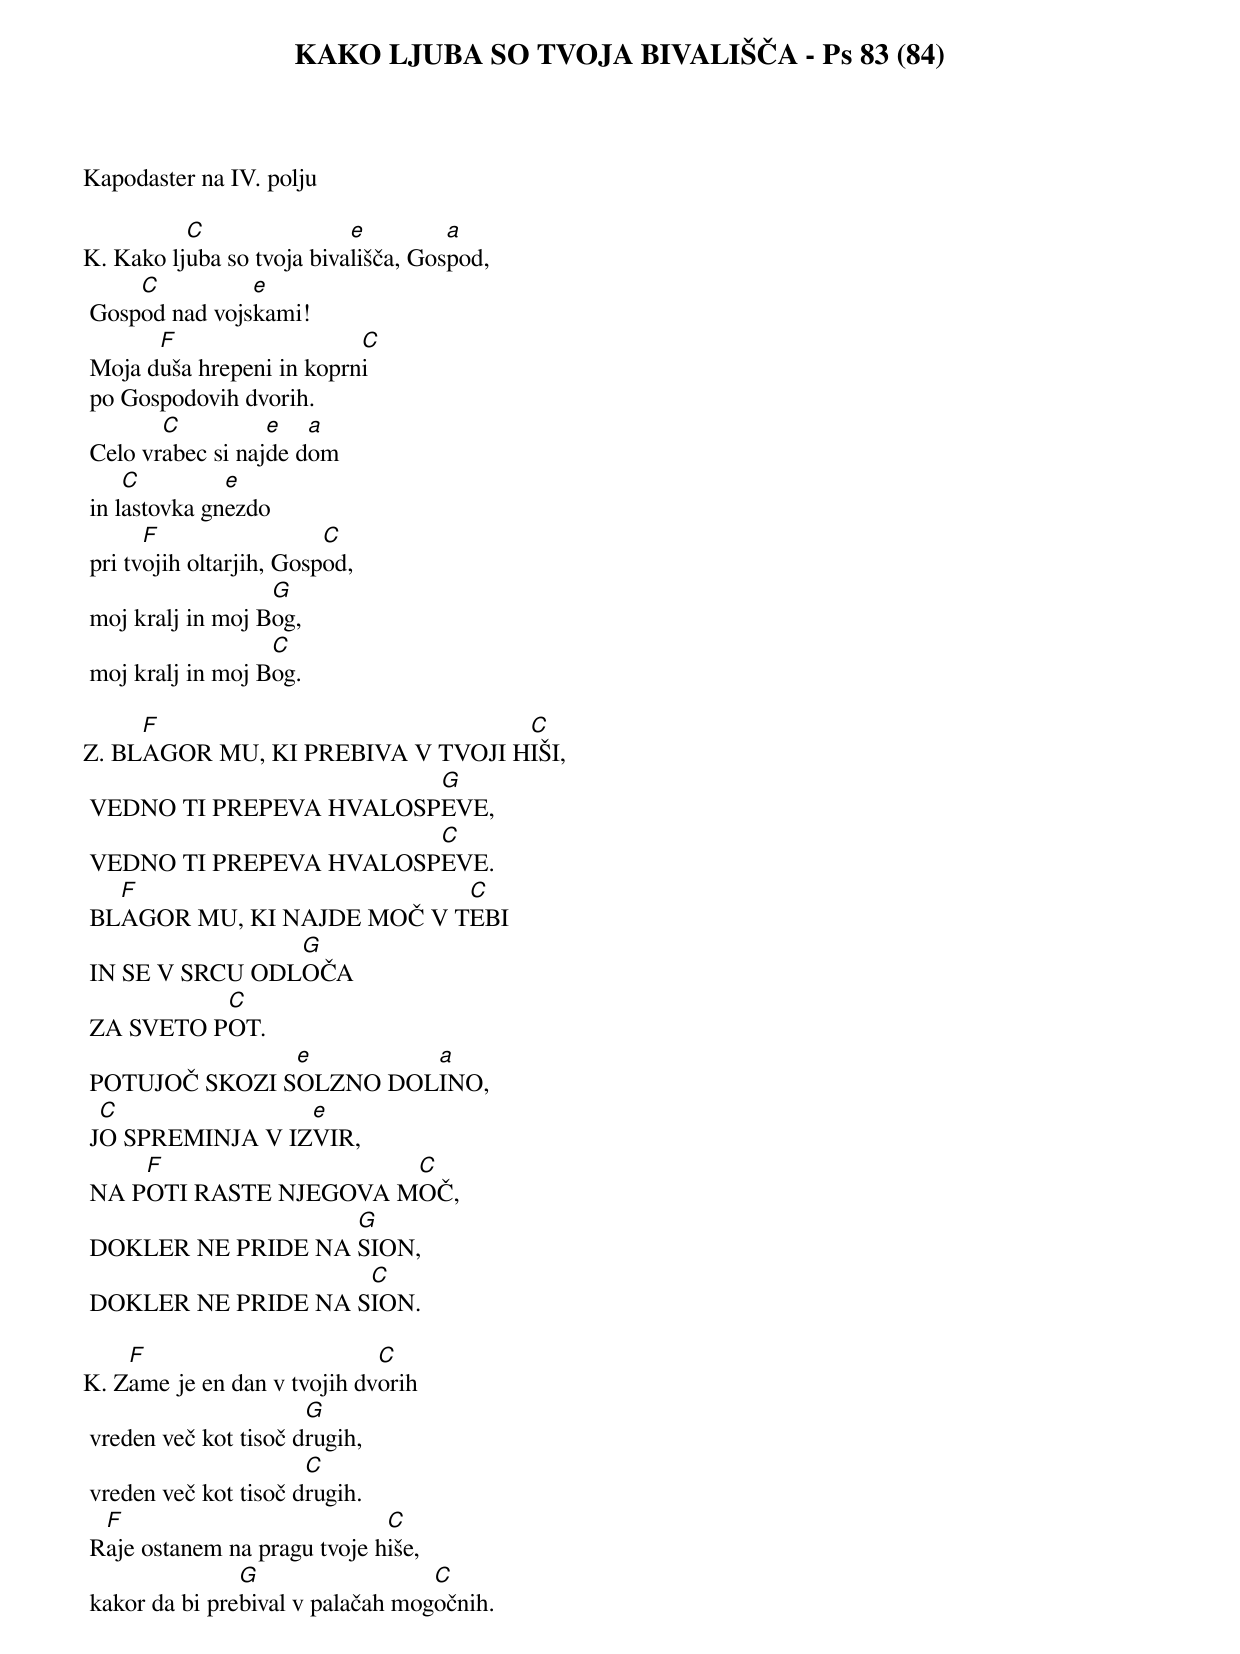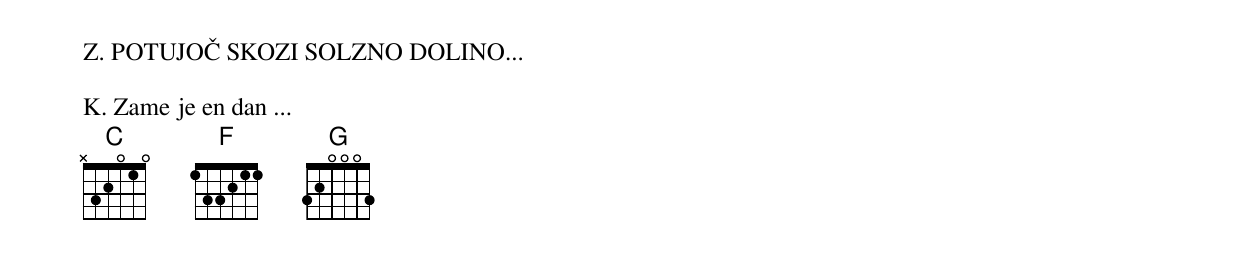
{title: KAKO LJUBA SO TVOJA BIVALIŠČA - Ps 83 (84)}

Kapodaster na IV. polju

K.	Kako lj[C]uba so tvoja biva[e]lišča, Gos[a]pod,
	Gosp[C]od nad vojs[e]kami!
	Moja d[F]uša hrepeni in koprn[C]i
	po Gospodovih dvorih.
	Celo vr[C]abec si naj[e]de d[a]om
	in l[C]astovka gn[e]ezdo
	pri tv[F]ojih oltarjih, Gosp[C]od,
	moj kralj in moj B[G]og,
	moj kralj in moj B[C]og.

Z.	BL[F]AGOR MU, KI PREBIVA V TVOJI H[C]IŠI,
	VEDNO TI PREPEVA HVALOSP[G]EVE,
	VEDNO TI PREPEVA HVALOSP[C]EVE.
	BL[F]AGOR MU, KI NAJDE MOČ V T[C]EBI
	IN SE V SRCU ODL[G]OČA
	ZA SVETO P[C]OT.
	POTUJOČ SKOZI S[e]OLZNO DOL[a]INO,
	J[C]O SPREMINJA V IZ[e]VIR,
	NA P[F]OTI RASTE NJEGOVA M[C]OČ,
	DOKLER NE PRIDE NA [G]SION,
	DOKLER NE PRIDE NA S[C]ION.

K.	Z[F]ame je en dan v tvojih dv[C]orih
	vreden več kot tisoč d[G]rugih,
	vreden več kot tisoč d[C]rugih.
	R[F]aje ostanem na pragu tvoje h[C]iše,
	kakor da bi pre[G]bival v palačah mog[C]očnih.

Z.	POTUJOČ SKOZI SOLZNO DOLINO...

K.	Zame je en dan ...
